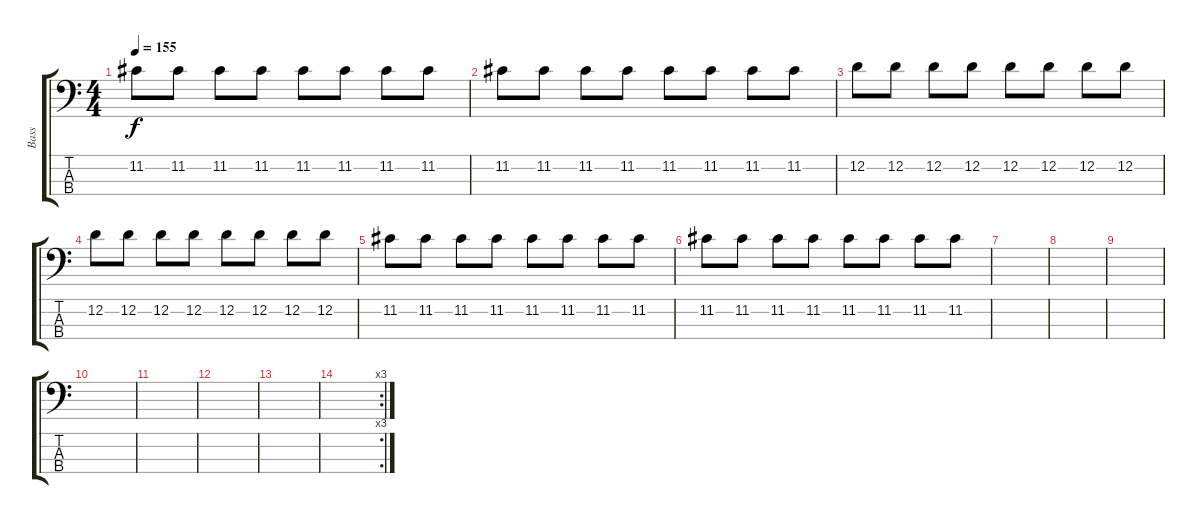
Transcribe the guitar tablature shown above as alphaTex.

\track ("Bass" "Bass") {instrument electricbassfinger}
\staff {score tabs}
\tuning (G2 D2 A1 E1) {hide}
\ts (4 4)
\tempo 155
\clef f4
\ks c
11.2.8{dy f} 11.2.8 11.2.8 11.2.8 11.2.8 11.2.8 11.2.8 11.2.8 |
11.2.8 11.2.8 11.2.8 11.2.8 11.2.8 11.2.8 11.2.8 11.2.8 |
12.2.8 12.2.8 12.2.8 12.2.8 12.2.8 12.2.8 12.2.8 12.2.8 |
12.2.8 12.2.8 12.2.8 12.2.8 12.2.8 12.2.8 12.2.8 12.2.8 |
11.2.8 11.2.8 11.2.8 11.2.8 11.2.8 11.2.8 11.2.8 11.2.8 |
11.2.8 11.2.8 11.2.8 11.2.8 11.2.8 11.2.8 11.2.8 11.2.8 |
|
|
|
|
|
|
|
\rc 3
